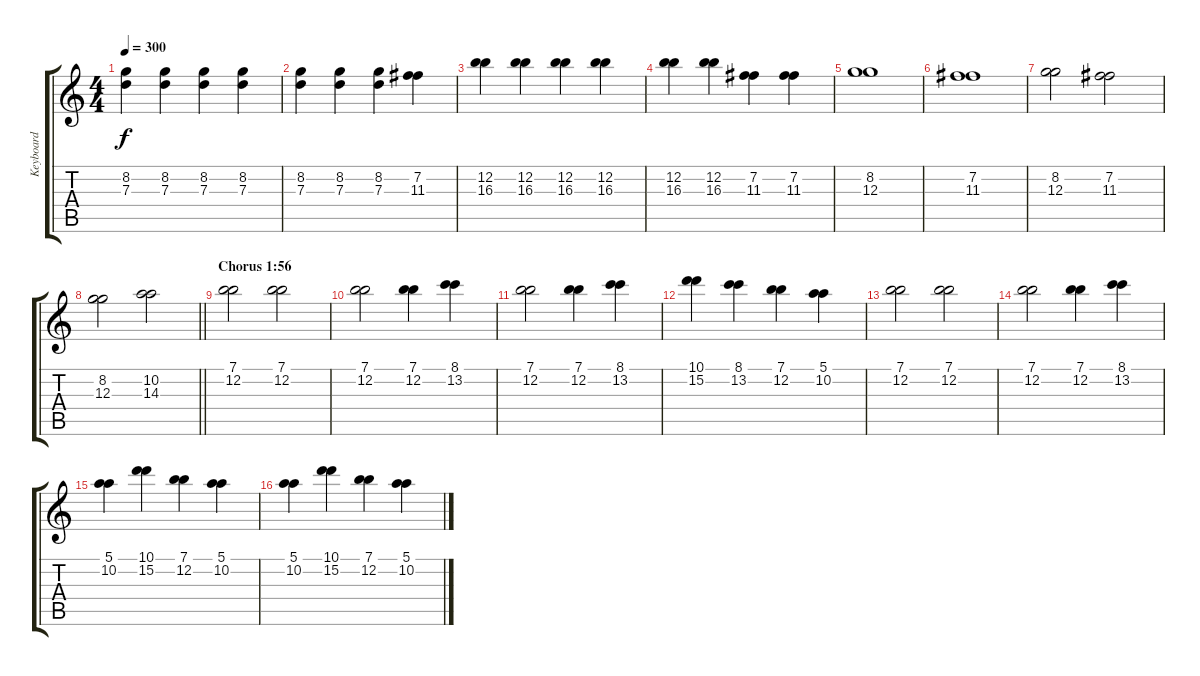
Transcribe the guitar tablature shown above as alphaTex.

\track ("Keyboard" "Keyboard") {instrument electricguitarjazz}
\staff {score tabs}
\tuning (E4 B3 G3 D3 A2 E2) {hide}
\ts (4 4)
\tempo 300
\clef g2
\ks c
(8.2 7.3).4{dy f} (8.2 7.3).4 (8.2 7.3).4 (8.2 7.3).4 |
(8.2 7.3).4 (8.2 7.3).4 (8.2 7.3).4 (7.2 11.3).4 |
(12.2 16.3).4 (12.2 16.3).4 (12.2 16.3).4 (12.2 16.3).4 |
(12.2 16.3).4 (12.2 16.3).4 (7.2 11.3).4 (7.2 11.3).4 |
(8.2 12.3).1 |
(7.2 11.3).1 |
(8.2 12.3).2 (7.2 11.3).2 |
\barLineRight lightlight
(8.2 12.3).2 (10.2 14.3).2 |
\section ("" "Chorus 1:56")
(7.1 12.2).2 (7.1 12.2).2 |
(7.1 12.2).2 (7.1 12.2).4 (8.1 13.2).4 |
(7.1 12.2).2 (7.1 12.2).4 (8.1 13.2).4 |
(10.1 15.2).4 (8.1 13.2).4 (7.1 12.2).4 (5.1 10.2).4 |
(7.1 12.2).2 (7.1 12.2).2 |
(7.1 12.2).2 (7.1 12.2).4 (8.1 13.2).4 |
(5.1 10.2).4 (10.1 15.2).4 (7.1 12.2).4 (5.1 10.2).4 |
(5.1 10.2).4 (10.1 15.2).4 (7.1 12.2).4 (5.1 10.2).4
